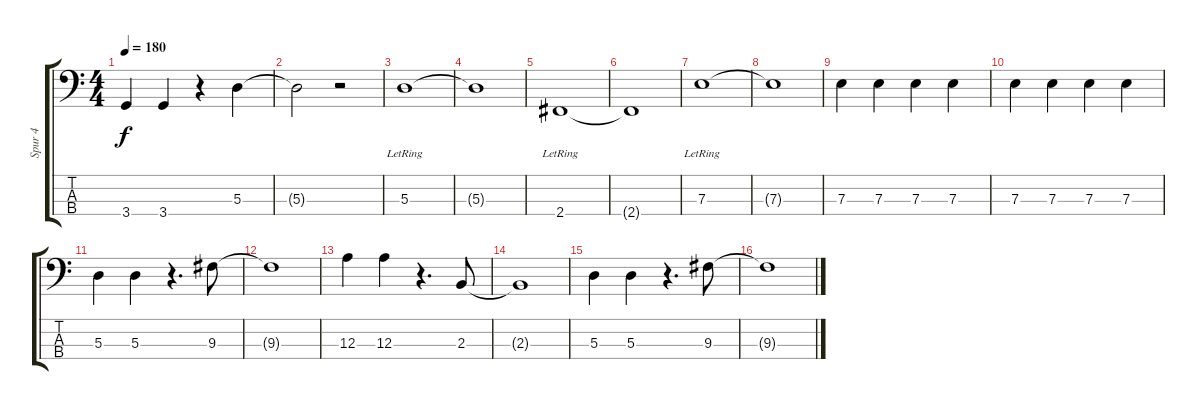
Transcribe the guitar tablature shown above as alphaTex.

\track ("Spur 4" "Spur 4") {instrument electricbassfinger}
\staff {score tabs}
\tuning (G2 D2 A1 E1) {hide}
\ts (4 4)
\tempo 180
\clef f4
\ks c
3.4.4{dy f} 3.4.4 r.4 5.3.4 |
5.3{t}.2 r.2 |
5.3{lr}.1 |
5.3{t}.1 |
2.4{lr}.1 |
2.4{t}.1 |
7.3{lr}.1 |
7.3{t}.1 |
7.3.4 7.3.4 7.3.4 7.3.4 |
7.3.4 7.3.4 7.3.4 7.3.4 |
5.3.4 5.3.4 r.4{d} 9.3.8 |
9.3{t}.1 |
12.3.4 12.3.4 r.4{d} 2.3.8 |
2.3{t}.1 |
5.3.4 5.3.4 r.4{d} 9.3.8 |
9.3{t}.1
